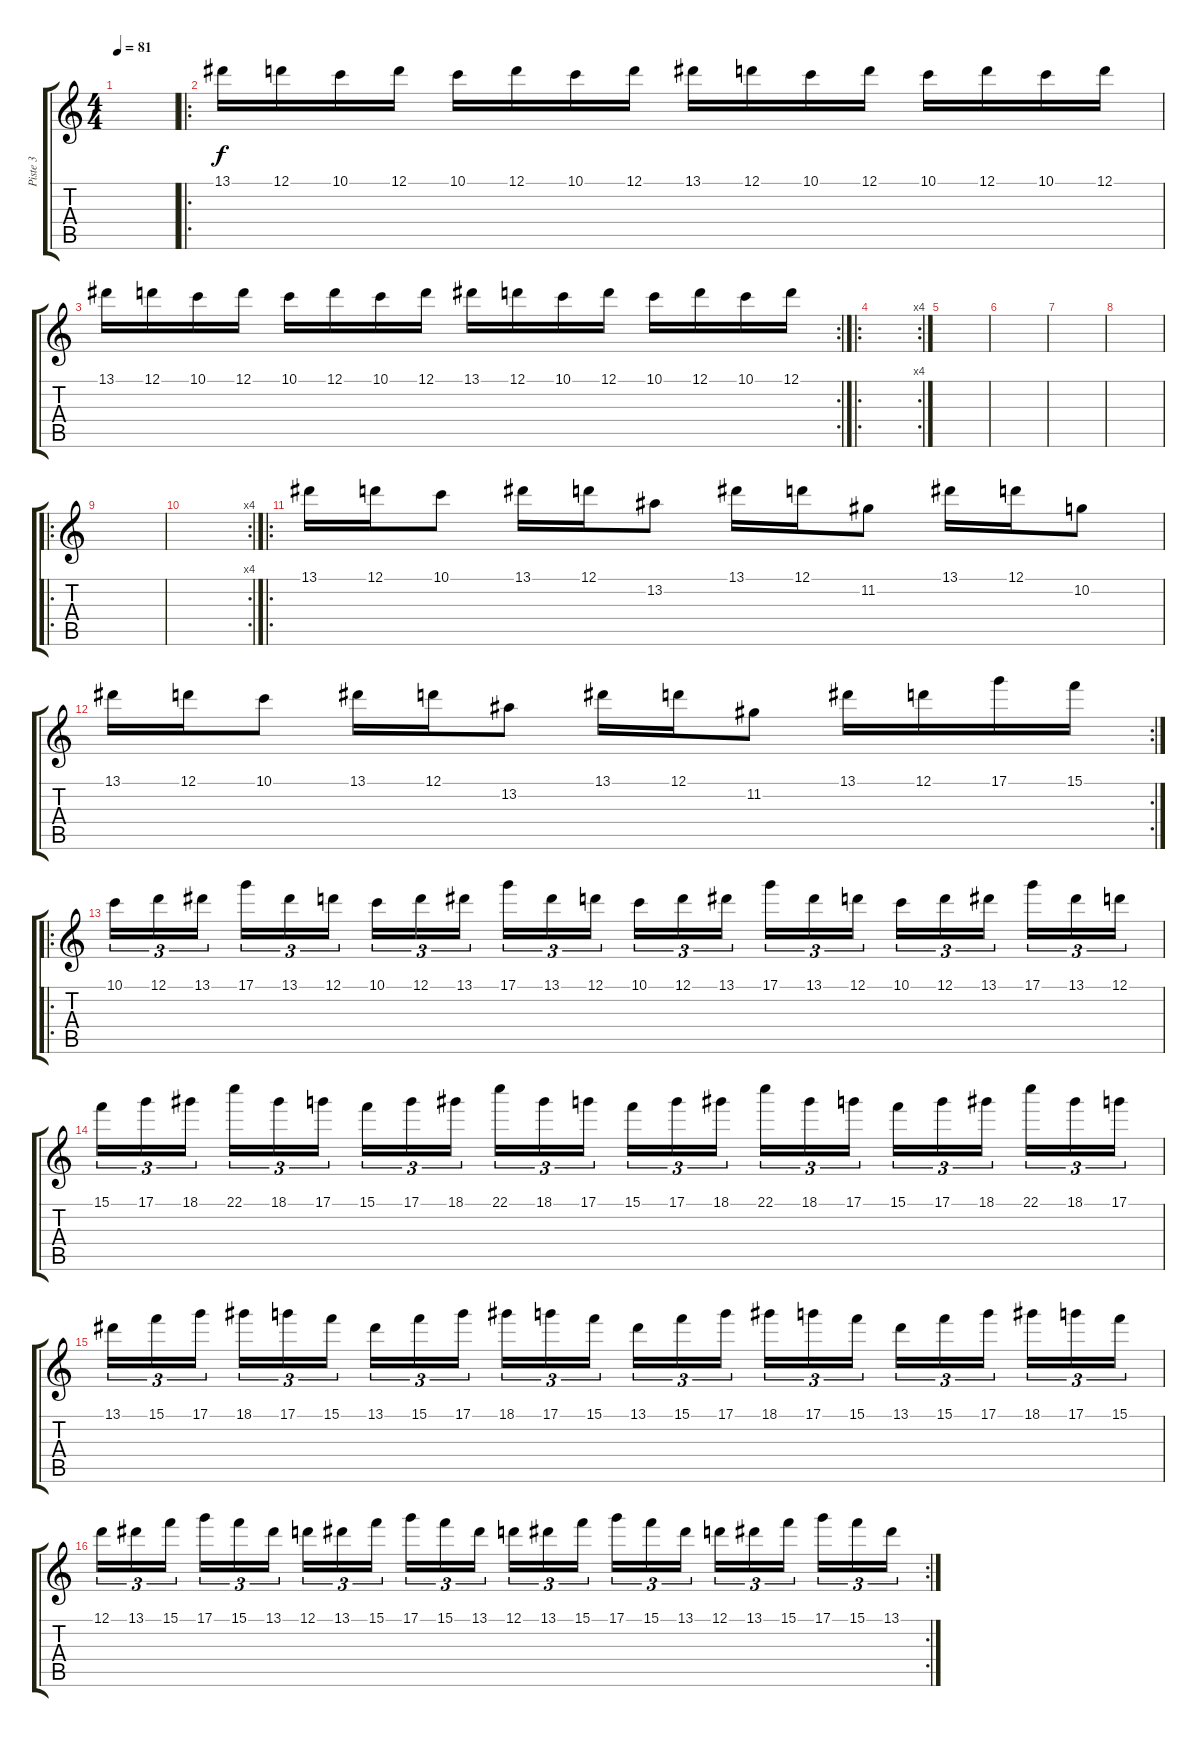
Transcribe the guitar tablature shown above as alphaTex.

\track ("Piste 3" "Piste 3") {instrument distortionguitar}
\staff {score tabs}
\tuning (D4 A3 F3 C3 G2 C2) {hide}
\ts (4 4)
\tempo 81
\clef g2
\ks c
|
\ro
13.1.16 12.1.16 10.1.16 12.1.16 10.1.16 12.1.16 10.1.16 12.1.16 13.1.16 12.1.16 10.1.16 12.1.16 10.1.16 12.1.16 10.1.16 12.1.16 |
\rc 2
13.1.16 12.1.16 10.1.16 12.1.16 10.1.16 12.1.16 10.1.16 12.1.16 13.1.16 12.1.16 10.1.16 12.1.16 10.1.16 12.1.16 10.1.16 12.1.16 |
\ro
\rc 4
|
|
|
|
|
\ro
|
\rc 4
|
\ro
13.1.16 12.1.16 10.1.8 13.1.16 12.1.16 13.2.8 13.1.16 12.1.16 11.2.8 13.1.16 12.1.16 10.2.8 |
\rc 2
13.1.16 12.1.16 10.1.8 13.1.16 12.1.16 13.2.8 13.1.16 12.1.16 11.2.8 13.1.16 12.1.16 17.1.16 15.1.16 |
\ro
10.1.16{tu (3 2)} 12.1.16{tu (3 2)} 13.1.16{tu (3 2)} 17.1.16{tu (3 2)} 13.1.16{tu (3 2)} 12.1.16{tu (3 2)} 10.1.16{tu (3 2)} 12.1.16{tu (3 2)} 13.1.16{tu (3 2)} 17.1.16{tu (3 2)} 13.1.16{tu (3 2)} 12.1.16{tu (3 2)} 10.1.16{tu (3 2)} 12.1.16{tu (3 2)} 13.1.16{tu (3 2)} 17.1.16{tu (3 2)} 13.1.16{tu (3 2)} 12.1.16{tu (3 2)} 10.1.16{tu (3 2)} 12.1.16{tu (3 2)} 13.1.16{tu (3 2)} 17.1.16{tu (3 2)} 13.1.16{tu (3 2)} 12.1.16{tu (3 2)} |
15.1.16{tu (3 2)} 17.1.16{tu (3 2)} 18.1.16{tu (3 2)} 22.1.16{tu (3 2)} 18.1.16{tu (3 2)} 17.1.16{tu (3 2)} 15.1.16{tu (3 2)} 17.1.16{tu (3 2)} 18.1.16{tu (3 2)} 22.1.16{tu (3 2)} 18.1.16{tu (3 2)} 17.1.16{tu (3 2)} 15.1.16{tu (3 2)} 17.1.16{tu (3 2)} 18.1.16{tu (3 2)} 22.1.16{tu (3 2)} 18.1.16{tu (3 2)} 17.1.16{tu (3 2)} 15.1.16{tu (3 2)} 17.1.16{tu (3 2)} 18.1.16{tu (3 2)} 22.1.16{tu (3 2)} 18.1.16{tu (3 2)} 17.1.16{tu (3 2)} |
13.1.16{tu (3 2)} 15.1.16{tu (3 2)} 17.1.16{tu (3 2)} 18.1.16{tu (3 2)} 17.1.16{tu (3 2)} 15.1.16{tu (3 2)} 13.1.16{tu (3 2)} 15.1.16{tu (3 2)} 17.1.16{tu (3 2)} 18.1.16{tu (3 2)} 17.1.16{tu (3 2)} 15.1.16{tu (3 2)} 13.1.16{tu (3 2)} 15.1.16{tu (3 2)} 17.1.16{tu (3 2)} 18.1.16{tu (3 2)} 17.1.16{tu (3 2)} 15.1.16{tu (3 2)} 13.1.16{tu (3 2)} 15.1.16{tu (3 2)} 17.1.16{tu (3 2)} 18.1.16{tu (3 2)} 17.1.16{tu (3 2)} 15.1.16{tu (3 2)} |
\rc 2
12.1.16{tu (3 2)} 13.1.16{tu (3 2)} 15.1.16{tu (3 2)} 17.1.16{tu (3 2)} 15.1.16{tu (3 2)} 13.1.16{tu (3 2)} 12.1.16{tu (3 2)} 13.1.16{tu (3 2)} 15.1.16{tu (3 2)} 17.1.16{tu (3 2)} 15.1.16{tu (3 2)} 13.1.16{tu (3 2)} 12.1.16{tu (3 2)} 13.1.16{tu (3 2)} 15.1.16{tu (3 2)} 17.1.16{tu (3 2)} 15.1.16{tu (3 2)} 13.1.16{tu (3 2)} 12.1.16{tu (3 2)} 13.1.16{tu (3 2)} 15.1.16{tu (3 2)} 17.1.16{tu (3 2)} 15.1.16{tu (3 2)} 13.1.16{tu (3 2)}
